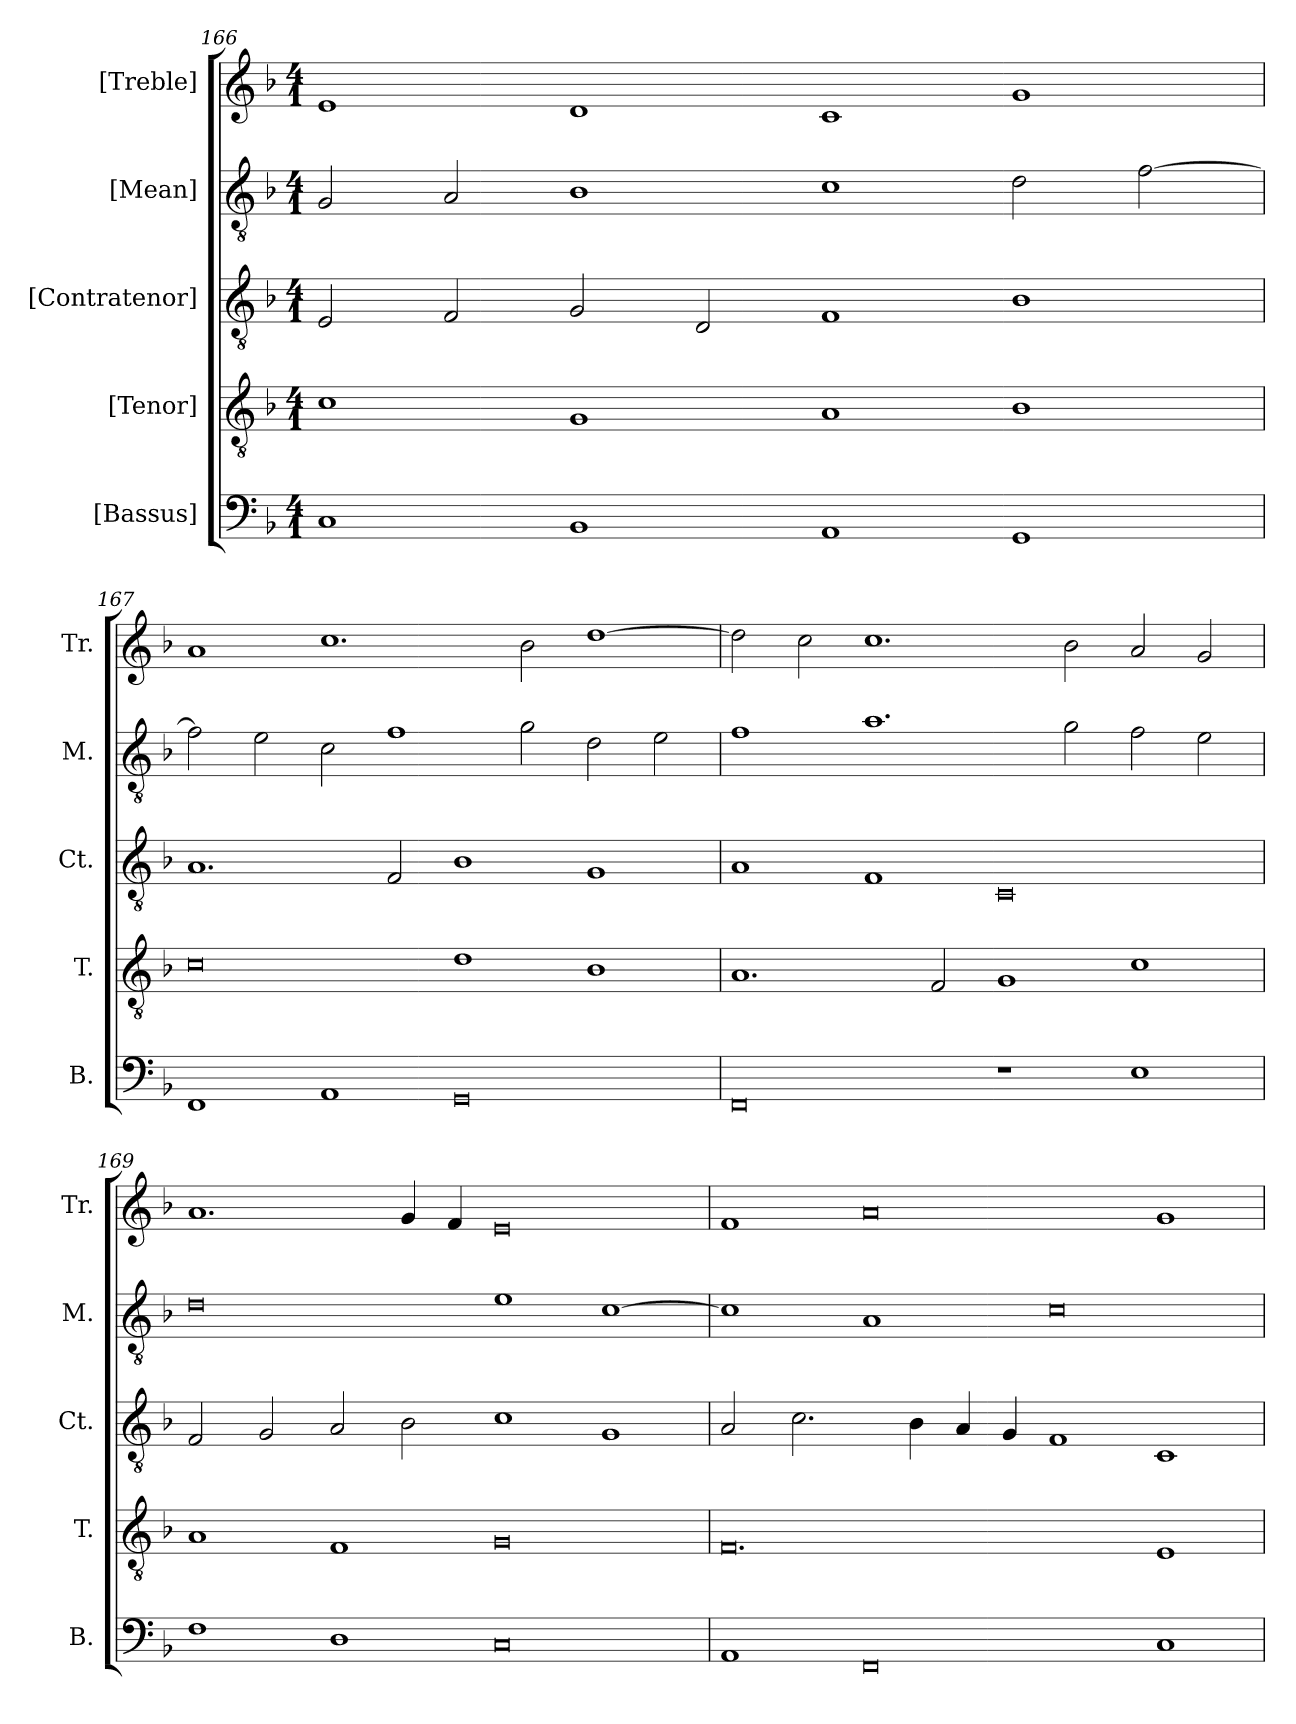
**kern	**kern	**kern	**kern	**kern
*part5	*part4	*part3	*part2	*part1
*staff5	*staff4	*staff3	*staff2	*staff1
*I"[Bassus]	*I"[Tenor]	*I"[Contratenor]	*I"[Mean]	*I"[Treble]
*I'B.	*I'T.	*I'Ct.	*I'M.	*I'Tr.
*clefF4	*clefGv2	*clefGv2	*clefGv2	*clefG2
*	*ITrd7c12	*ITrd7c12	*ITrd7c12	*
*k[b-]	*k[b-]	*k[b-]	*k[b-]	*k[b-]
*F:	*F:	*F:	*F:	*F:
*M4/1	*M4/1	*M4/1	*M4/1	*M4/1
=166	=166	=166	=166	=166
1Ci	1Ci	2EEi/	2GGi/	1ei
.	.	2FFi/	2AAi/	.
1BB-i	1GGi	2GGi/	1BB-i	1di
.	.	2DDi/	.	.
1AAi	1AAi	1FFi	1Ci	1ci
1GGi	1BB-i	1BB-i	2Di\	1gi
.	.	.	[>2Fi\	.
=167	=167	=167	=167	=167
1FFi	0Ci	1.AAi	2Fi\]	1ai
.	.	.	2Ei\	.
1AAi	.	.	2Ci\	1.cci
.	.	2FFi/	1Fi	.
0GGi	1Di	1BB-i	.	.
.	.	.	2Gi\	2b-i\
.	1BB-i	1GGi	2Di\	[>1ddi
.	.	.	2Ei\	.
!!LO:LB:g=z
=168	=168	=168	=168	=168
0FFi	1.AAi	1AAi	1Fi	2ddi\]
.	.	.	.	2cci\
.	.	1FFi	1.Ai	1.cci
.	2FFi/	.	.	.
1r	1GGi	0CCi	.	.
.	.	.	2Gi\	2b-i\
1Ei	1Ci	.	2Fi\	2ai/
.	.	.	2Ei\	2gi/
=169	=169	=169	=169	=169
1Fi	1AAi	2FFi/	0Di	1.ai
.	.	2GGi/	.	.
1Di	1FFi	2AAi/	.	.
.	.	2BB-i\	.	4gi/
.	.	.	.	4fi/
0Ci	0GGi	1Ci	1Ei	0ei
.	.	1GGi	[>1Ci	.
!!LO:PB:g=z
=170	=170	=170	=170	=170
1AAi	0.FFi	2AAi/	1Ci]	1fi
.	.	2.Ci\	.	.
0FFi	.	.	1AAi	0ai
.	.	4BB-i\	.	.
.	.	4AAi/	.	.
.	.	4GGi/	.	.
.	.	1FFi	0Ci	.
1Ci	1EEi	1CCi	.	1gi
=	=	=	=	=
*-	*-	*-	*-	*-
